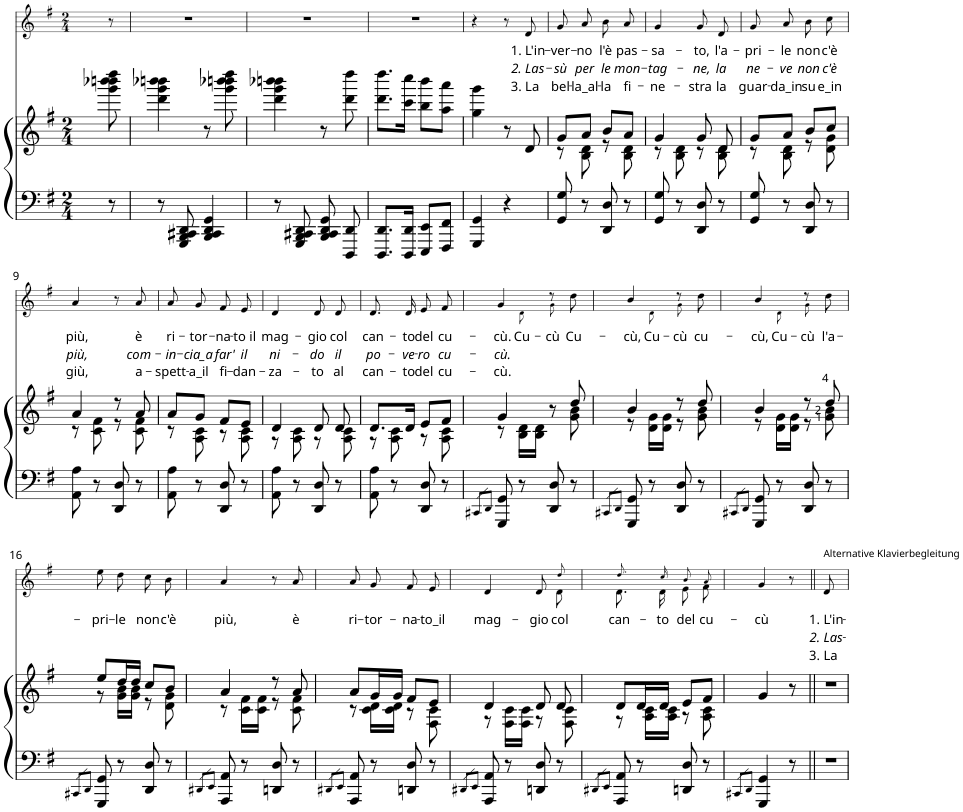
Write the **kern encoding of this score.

**kern	**kern	**kern	**text	**text	**text
*part2	*part2	*part1	*part1	*part1	*part1
*staff3	*staff2	*staff1	*staff1	*staff1	*staff1
*I"Piano	*	*I"P1	*	*	*
*I'Pno	*	*	*	*	*
*	*	*stria5	*	*	*
*clefF4	*clefG2	*clefG2	*	*	*
*k[f#]	*k[f#]	*k[f#]	*	*	*
*G:	*G:	*G:	*	*	*
*M2/4	*M2/4	*M2/4	*	*	*
=1	=1	=1	=1	=1	=1
8r	8ggg\ 8bbb-X\ 8bbbn\ 8dddd\	8r	.	.	.
=2	=2	=2	=2	=2	=2
8r	4ddd\ 4ggg\ 4bbb-X\ 4bbbn\	2r	.	.	.
8GGG/ 8BBB/ 8CC#X/ 8DD/	.	.	.	.	.
4BBB/ 4CC#/ 4DD/ 4GG/	8r	.	.	.	.
.	8ggg\ 8bbb-X\ 8bbbn\ 8dddd\	.	.	.	.
=3	=3	=3	=3	=3	=3
8r	4ddd\ 4ggg\ 4bbb-X\ 4bbbn\	2r	.	.	.
8GGG/ 8BBB/ 8CC#X/ 8DD/	.	.	.	.	.
8BBB/ 8CC#/ 8DD/ 8GG/	8r	.	.	.	.
8DDD/ 8DD/	8ddd\ 8dddd\	.	.	.	.
=4	=4	=4	=4	=4	=4
8.DDD/ 8.DD/L	8.ddd\ 8.dddd\L	2r	.	.	.
16DDD/ 16DD/Jk	16ccc\ 16cccc\Jk	.	.	.	.
8EEE/ 8EE/L	8bb\ 8bbb\L	.	.	.	.
8FFF#/ 8FF#/J	8aa\ 8aaa\J	.	.	.	.
=5	=5	=5	=5	=5	=5
4GGG/ 4GG/	4gg\ 4ggg\	4r	.	.	.
4r	8r	8r	.	.	.
!	!	!	!LO:LY:b	!LO:LY:b	!LO:LY:b
.	8d/	8d/	1. L'in-	2. Las-	3. La
=6	=6	=6	=6	=6	=6
*	*^	*	*	*	*
!	!	!	!	!LO:LY:b	!LO:LY:b	!LO:LY:b
8GG/ 8G/	8g/L	8r	8g/L	-ver-	-sù	bel-
!	!	!	!	!LO:LY:b	!LO:LY:b	!LO:LY:b
8r	8a/J	8B\ 8d\	8a/J	-no	per	-la_al-
!	!	!	!	!LO:LY:b	!LO:LY:b	!LO:LY:b
8DD/ 8D/	8b/L	8r	8b/L	l'è	le	-la
!	!	!	!	!LO:LY:b	!LO:LY:b	!LO:LY:b
8r	8a/J	8B\ 8d\	8a/J	pas-	mon-	fi-
=7	=7	=7	=7	=7	=7	=7
!	!	!	!	!LO:LY:b	!LO:LY:b	!LO:LY:b
8GG/ 8G/	4g/	8r	4g/	-sa-	-tag-	-ne-
8r	.	8B\ 8d\	.	.	.	.
!	!	!	!	!LO:LY:b	!LO:LY:b	!LO:LY:b
8DD/ 8D/	8g/	8r	8g/L	-to,	-ne,	-stra
!	!	!	!	!LO:LY:b	!LO:LY:b	!LO:LY:b
8r	8d/	8B\ 8d\	8d/J	l'a-	la	la
=8	=8	=8	=8	=8	=8	=8
!	!	!	!	!LO:LY:b	!LO:LY:b	!LO:LY:b
8GG/ 8G/	8g/L	8r	8g/L	-pri-	ne-	guar-
!	!	!	!	!LO:LY:b	!LO:LY:b	!LO:LY:b
8r	8a/J	8B\ 8d\	8a/J	-le	-ve	-da_in
!	!	!	!	!LO:LY:b	!LO:LY:b	!LO:LY:b
8DD/ 8D/	8b/L	8r	8b\L	non	non	su
!	!	!	!	!LO:LY:b	!LO:LY:b	!LO:LY:b
8r	8cc/J	8d\ 8g\	8cc\J	c'è	c'è	e_in
!!LO:LB:g=z
=9	=9	=9	=9	=9	=9	=9
!	!	!	!	!LO:LY:b	!LO:LY:b	!LO:LY:b
8AA\ 8A\	4a/	8r	4a/	più,	più,	giù,
8r	.	8c\ 8f#\	.	.	.	.
8DD/ 8D/	8r	8r	8r	.	.	.
!	!	!	!	!LO:LY:b	!LO:LY:b	!LO:LY:b
8r	8a/	8c\ 8f#\	8a/	è	com-	a-
=10	=10	=10	=10	=10	=10	=10
!	!	!	!	!LO:LY:b	!LO:LY:b	!LO:LY:b
8AA\ 8A\	8a/L	8r	8a/L	ri-	-in-	-spett-
!	!	!	!	!LO:LY:b	!LO:LY:b	!LO:LY:b
8r	8g/J	8A\ 8c\	8g/J	-tor-	-cia_a	-a_il
!	!	!	!	!LO:LY:b	!LO:LY:b	!LO:LY:b
8DD/ 8D/	8f#/L	8r	8f#/L	-na-	far'	fi-
!	!	!	!	!LO:LY:b	!LO:LY:b	!LO:LY:b
8r	8e/J	8A\ 8c\	8e/J	-to il	il	-dan-
=11	=11	=11	=11	=11	=11	=11
!	!	!	!	!LO:LY:b	!LO:LY:b	!LO:LY:b
8AA\ 8A\	4d/	8r	4d/	mag-	ni-	-za-
8r	.	8A\ 8c\	.	.	.	.
!	!	!	!	!LO:LY:b	!LO:LY:b	!LO:LY:b
8DD/ 8D/	8d/	8r	8d/L	-gio	-do	-to
!	!	!	!	!LO:LY:b	!LO:LY:b	!LO:LY:b
8r	8d/	8A\ 8c\	8d/J	col	il	al
=12	=12	=12	=12	=12	=12	=12
!	!	!	!	!LO:LY:b	!LO:LY:b	!LO:LY:b
8AA\ 8A\	8.d/L	8r	8.d/L	can-	po-	can-
8r	.	8A\ 8c\	.	.	.	.
!	!	!	!	!LO:LY:b	!LO:LY:b	!LO:LY:b
.	16d/Jk	.	16d/Jk	-to	-ve-	-to
!	!	!	!	!LO:LY:b	!LO:LY:b	!LO:LY:b
8DD/ 8D/	8e/L	8r	8e/L	del	-ro	del
!	!	!	!	!LO:LY:b	!LO:LY:b	!LO:LY:b
8r	8f#/J	8A\ 8c\	8f#/J	cu-	cu-	cu-
=13	=13	=13	=13	=13	=13	=13
8qCC#X/L	.	.	.	.	.	.
8qDD/J	.	.	.	.	.	.
!	!	!	!	!LO:LY:b	!LO:LY:b	!LO:LY:b
*	*	*	*^	*	*	*
8GGG/ 8GG/	4g/	8r	4g/	8ryy	-cù.	-cù.	-cù.
!	!	!	!	!	!LO:LY:b	!	!
8r	.	16B\ 16d\LL	.	8d!\L	Cu-	.	.
.	.	16B\ 16d\JJ	.	.	.	.	.
!	!	!	!	!	!LO:LY:b	!	!
8DD/ 8D/	8r	8ryy	8r	8g!\J	-cù	.	.
!	!	!	!	!	!LO:LY:b	!	!
8r	8dd/	8g\ 8b\	8dd\	8ryy	Cu-	.	.
=14	=14	=14	=14	=14	=14	=14	=14
8qCC#X/L	.	.	.	.	.	.	.
8qDD/J	.	.	.	.	.	.	.
!	!	!	!	!	!LO:LY:b	!	!
8GGG/ 8GG/	4b/	8r	4b/	8ryy	-cù,	.	.
!	!	!	!	!	!LO:LY:b	!	!
8r	.	16d\ 16g\LL	.	8d!\L	Cu-	.	.
.	.	16d\ 16g\JJ	.	.	.	.	.
!	!	!	!	!	!LO:LY:b	!	!
8DD/ 8D/	8r	8r	8r	8g!\J	-cù	.	.
!	!	!	!	!	!LO:LY:b	!	!
8r	8dd/	8g\ 8b\	8dd\	8ryy	cu-	.	.
=15	=15	=15	=15	=15	=15	=15	=15
8qCC#X/L	.	.	.	.	.	.	.
8qDD/J	.	.	.	.	.	.	.
!	!	!	!	!	!LO:LY:b	!	!
8GGG/ 8GG/	4b/	8r	4b/	8ryy	-cù,	.	.
!	!	!	!	!	!LO:LY:b	!	!
8r	.	16d\ 16g\LL	.	8d!\L	Cu-	.	.
.	.	16d\ 16g\JJ	.	.	.	.	.
!	!	!	!	!	!LO:LY:b	!	!
8DD/ 8D/	8r	8r	8r	8g!\J	-cù	.	.
!	!	!	!	!	!LO:LY:b	!	!
8r	8dd/	8g\ 8b\	8dd\	8ryy	l'a-	.	.
*	*	*	*v	*v	*	*	*
!!LO:LB:g=z
=16	=16	=16	=16	=16	=16	=16
8qCC#X/L	.	.	.	.	.	.
8qDD/J	.	.	.	.	.	.
!	!	!	!	!LO:LY:b	!	!
8GGG/ 8GG/	8ee/L	8r	8ee\L	-pri-	.	.
!	!	!	!	!LO:LY:b	!	!
8r	16dd/L	16g\ 16b\LL	8dd\J	-le	.	.
.	16dd/JJ	16g\ 16b\JJ	.	.	.	.
!	!	!	!	!LO:LY:b	!	!
8DD/ 8D/	8cc/L	8r	8cc\L	non	.	.
!	!	!	!	!LO:LY:b	!	!
8r	8b/J	8d\ 8g\	8b\J	c'è	.	.
=17	=17	=17	=17	=17	=17	=17
8qDD#X/L	.	.	.	.	.	.
8qEE/J	.	.	.	.	.	.
!	!	!	!	!LO:LY:b	!	!
8AAA/ 8AA/	4a/	8r	4a/	più,	.	.
8r	.	16c\ 16f#\LL	.	.	.	.
.	.	16c\ 16f#\JJ	.	.	.	.
8DDn/ 8D/	8r	8r	8r	.	.	.
!	!	!	!	!LO:LY:b	!	!
8r	8a/	8c\ 8f#\	8a/	è	.	.
=18	=18	=18	=18	=18	=18	=18
8qDD#X/L	.	.	.	.	.	.
8qEE/J	.	.	.	.	.	.
!	!	!	!	!LO:LY:b	!	!
8AAA/ 8AA/	8a/L	8r	8a/L	ri-	.	.
!	!	!	!	!LO:LY:b	!	!
8r	16g/L	16c\ 16d\LL	8g/J	-tor-	.	.
.	16g/JJ	16c\ 16d\JJ	.	.	.	.
!	!	!	!	!LO:LY:b	!	!
8DDn/ 8D/	8f#/L	8r	8f#/L	-na-	.	.
!	!	!	!	!LO:LY:b	!	!
8r	8e/J	8F#\ 8c\	8e/J	-to_il	.	.
=19	=19	=19	=19	=19	=19	=19
8qDD#X/L	.	.	.	.	.	.
8qEE/J	.	.	.	.	.	.
!	!	!	!	!LO:LY:b	!	!
*	*	*	*^	*	*	*
8AAA/ 8AA/	4d/	8r	4d/	4ryy	mag-	.	.
8r	.	16F#\ 16c\LL	.	.	.	.	.
.	.	16F#\ 16c\JJ	.	.	.	.	.
!	!	!	!	!	!LO:LY:b	!	!
8DDn/ 8D/	8d/	8r	8d/L	8ryy	-gio	.	.
!	!	!	!	!	!LO:LY:b	!	!
8r	8d/	8F#\ 8c\	8dd!/J	8d\	col	.	.
=20	=20	=20	=20	=20	=20	=20	=20
8qDD#X/L	.	.	.	.	.	.	.
8qEE/J	.	.	.	.	.	.	.
!	!	!	!	!	!LO:LY:b	!	!
8AAA/ 8AA/	8d/L	8r	8.dd!/L	8.d\L	can-	.	.
8r	16d/L	16A\ 16c\LL	.	.	.	.	.
!	!	!	!	!	!LO:LY:b	!	!
.	16d/JJ	16A\ 16c\JJ	16cc!/Jk	16d\Jk	-to	.	.
!	!	!	!	!	!LO:LY:b	!	!
8DDn/ 8D/	8e/L	8r	8b!/L	8e\L	del	.	.
!	!	!	!	!	!LO:LY:b	!	!
8r	8f#/J	8A\ 8c\	8a!/J	8f#\J	cu-	.	.
*	*v	*v	*	*	*	*	*
*	*	*v	*v	*	*	*
=21	=21	=21	=21	=21	=21
8qCC#X/L	.	.	.	.	.
8qDD/J	.	.	.	.	.
!	!	!	!LO:LY:b	!	!
4GGG/ 4GG/	4g/	4g/	-cù	.	.
8r	8r	8r	.	.	.
=22||	=22||	=22||	=22||	=22||	=22||
!	!	!LO:TX:a:t=Alternative Klavierbegleitung	!	!	!
!	!	!	!LO:LY:b	!LO:LY:b	!LO:LY:b
8r	2r	8d/	1. L'in-	2. Las-	3. La
4.ryy	.	4.ryy	.	.	.
=	=	=	=	=	=
*-	*-	*-	*-	*-	*-
